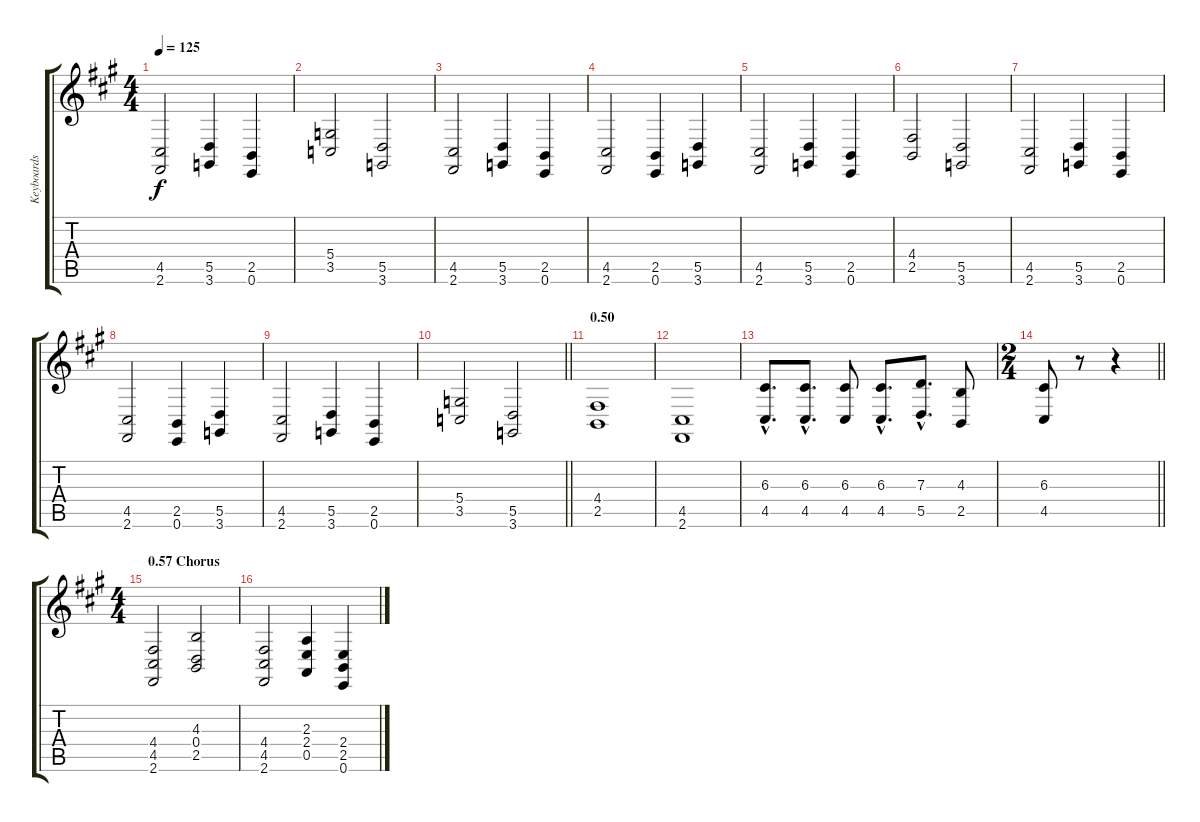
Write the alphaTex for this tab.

\track ("Keyboards" "Keyboards") {instrument lead2sawtooth}
\staff {score tabs}
\tuning (E4 B3 G3 D3 A2 E2) {hide}
\ts (4 4)
\tempo 125
\clef g2
\ks f#minor
(4.5 2.6).2{dy f} (5.5 3.6).4 (2.5 0.6).4 |
(5.4 3.5).2 (5.5 3.6).2 |
(4.5 2.6).2 (5.5 3.6).4 (2.5 0.6).4 |
(4.5 2.6).2 (2.5 0.6).4 (5.5 3.6).4 |
(4.5 2.6).2 (5.5 3.6).4 (2.5 0.6).4 |
(4.4 2.5).2 (5.5 3.6).2 |
(4.5 2.6).2 (5.5 3.6).4 (2.5 0.6).4 |
(4.5 2.6).2 (2.5 0.6).4 (5.5 3.6).4 |
(4.5 2.6).2 (5.5 3.6).4 (2.5 0.6).4 |
\barLineRight lightlight
(5.4 3.5).2 (5.5 3.6).2 |
\section ("" "0.50")
(4.4 2.5).1 |
(4.5 2.6).1 |
(6.3{hac} 4.5{hac}).8{d} (6.3{hac} 4.5{hac}).8{d} (6.3 4.5).8 (6.3{hac} 4.5{hac}).8{d} (7.3{hac} 5.5{hac}).8{d} (4.3 2.5).8 |
\ts (2 4)
\barLineRight lightlight
(6.3 4.5).8 r.8 r.4 |
\ts (4 4)
\section ("" "0.57 Chorus")
(4.4 4.5 2.6).2 (4.3 0.4 2.5).2 |
(4.4 4.5 2.6).2 (2.3 2.4 0.5).4 (2.4 2.5 0.6).4
